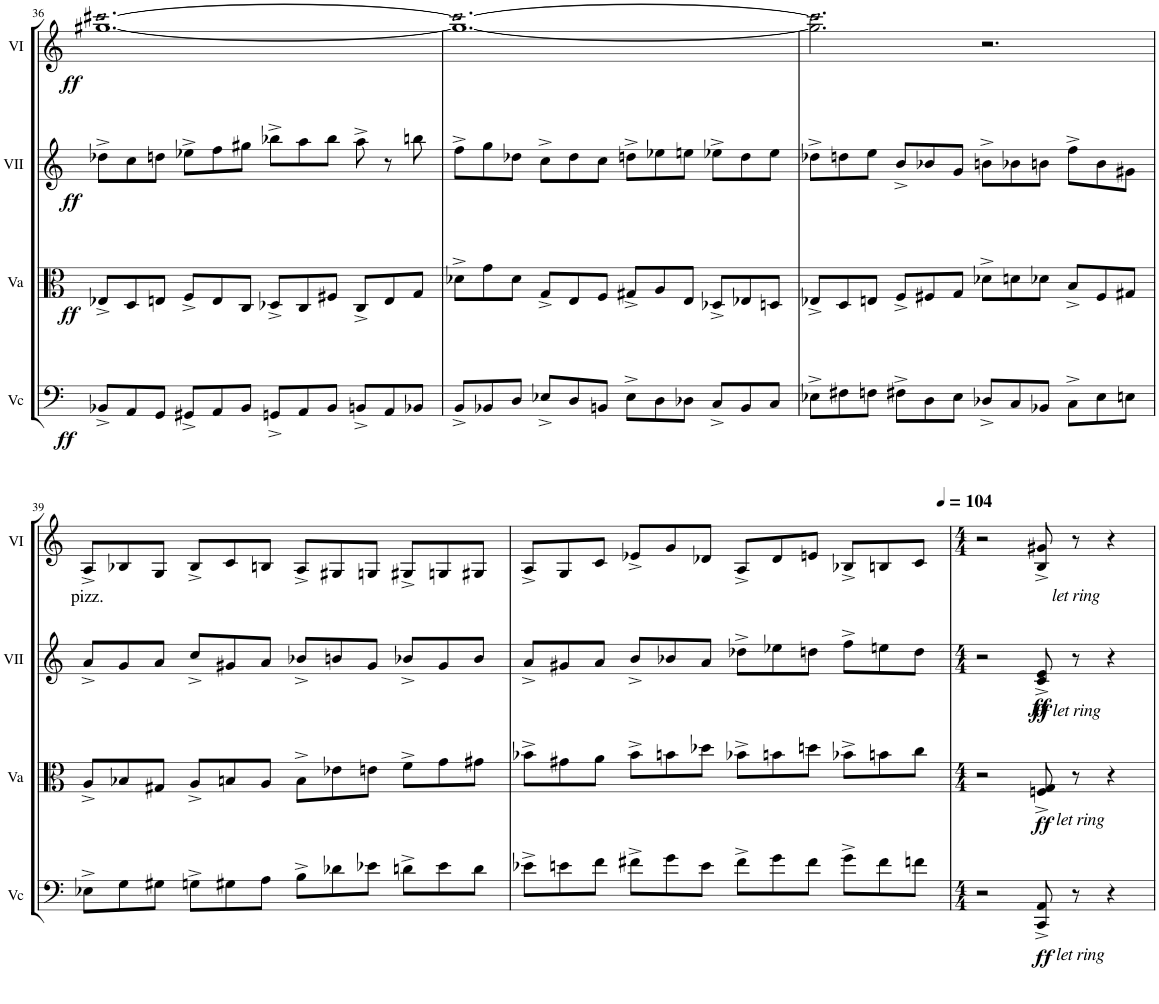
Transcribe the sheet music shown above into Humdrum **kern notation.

**kern	**dynam	**kern	**dynam	**kern	**dynam	**kern	**dynam
*part4	*part4	*part3	*part3	*part2	*part2	*part1	*part1
*staff4	*staff4	*staff3	*staff3	*staff2	*staff2	*staff1	*staff1
*I"Vc	*	*I"Va	*	*I"VII	*	*I"VI	*
*I'Vc	*	*I'Va	*	*I'VII	*	*I'VI	*
!!LO:PB:g=z
*clefF4	*	*clefC3	*	*clefG2	*	*clefG2	*
*k[]	*	*k[]	*	*k[]	*	*k[]	*
*M12/8	*	*M12/8	*	*M12/8	*	*M12/8	*
=36	=36	=36	=36	=36	=36	=36	=36
!	!LO:DY:b	!	!LO:DY:b	!	!LO:DY:b	!LO:N:n=2:head=open	!LO:DY:b
8BB-X^/L	ff	8E-X^/L	ff	8dd-X^\L	ff	[1.gg#X [1.ccc#X	ff
8AA/	.	8D/	.	8cc\	.	.	.
8GG/J	.	8En/J	.	8ddn\J	.	.	.
8GG#X^/L	.	8F^/L	.	8ee-X^\L	.	.	.
8AA/	.	8E/	.	8ff\	.	.	.
8BB-/J	.	8C/J	.	8gg#X\J	.	.	.
8GGn^/L	.	8D-X^/L	.	8bb-X^\L	.	.	.
8AA/	.	8C/	.	8aa\	.	.	.
8BB-/J	.	8F#X/J	.	8bb-\J	.	.	.
8BBn^/L	.	8C^/L	.	8aa^\	.	.	.
8AA/	.	8E/	.	8r	.	.	.
8BB-X/J	.	8G/J	.	8bbn\	.	.	.
=37	=37	=37	=37	=37	=37	=37	=37
!	!	!	!	!	!	!LO:N:n=2:head=open	!
8BB^/L	.	8d-X^\L	.	8ff^\L	.	1.gg#_ 1.ccc#_	.
8BB-X/	.	8g\	.	8gg\	.	.	.
8D/J	.	8d-\J	.	8dd-X\J	.	.	.
8E-X^/L	.	8G^/L	.	8cc^\L	.	.	.
8D/	.	8E/	.	8dd-\	.	.	.
8BBn/J	.	8F/J	.	8cc\J	.	.	.
8E-^\L	.	8G#X^/L	.	8ddn^\L	.	.	.
8D\	.	8A/	.	8ee-X\	.	.	.
8D-X\J	.	8E/J	.	8een\J	.	.	.
8C^/L	.	8D-X^/L	.	8ee-X^\L	.	.	.
8BB/	.	8E-X/	.	8dd\	.	.	.
8C/J	.	8Dn/J	.	8ee-\J	.	.	.
=38	=38	=38	=38	=38	=38	=38	=38
!	!	!	!	!	!	!LO:N:n=2:head=open	!
8E-X^\L	.	8E-X^/L	.	8dd-X^\L	.	2.gg#\] 2.ccc#\]	.
8F#X\	.	8D/	.	8ddn\	.	.	.
8Fn\J	.	8En/J	.	8ee\J	.	.	.
8F#X^\L	.	8F^/L	.	8b^/L	.	.	.
8D\	.	8F#X/	.	8b-X/	.	.	.
8E-\J	.	8G/J	.	8g/J	.	.	.
8D-X^/L	.	8d-X^\L	.	8bn^\L	.	2.r	.
8C/	.	8dn\	.	8b-X\	.	.	.
8BB-X/J	.	8d-X\J	.	8bn\J	.	.	.
8C^\L	.	8B^/L	.	8ff^\L	.	.	.
8E-\	.	8F#/	.	8b\	.	.	.
8En\J	.	8G#X/J	.	8g#X\J	.	.	.
!!LO:LB:g=z
=39	=39	=39	=39	=39	=39	=39	=39
!	!	!	!	!	!	!LO:TX:b:t=pizz.	!
8E-X^\L	.	8A^/L	.	8a^/L	.	8A^/L	.
8G\	.	8B-X/	.	8g/	.	8B-X/	.
8G#X\J	.	8G#X/J	.	8a/J	.	8G/J	.
8Gn^\L	.	8A^/L	.	8cc^/L	.	8B-^/L	.
8G#X\	.	8Bn/	.	8g#X/	.	8c/	.
8A\J	.	8A/J	.	8a/J	.	8Bn/J	.
8B^\L	.	8B^\L	.	8b-X^/L	.	8A^/L	.
8d-X\	.	8e-X\	.	8bn/	.	8G#X/	.
8e-X\J	.	8en\J	.	8g#/J	.	8Gn/J	.
8dn^\L	.	8f^\L	.	8b-X^/L	.	8G#X^/L	.
8e-\	.	8g\	.	8g#/	.	8Gn/	.
8d\J	.	8g#X\J	.	8b-/J	.	8G#X/J	.
=40	=40	=40	=40	=40	=40	=40	=40
8e-X^\L	.	8b-X^\L	.	8a^/L	.	8A^/L	.
8en\	.	8g#X\	.	8g#X/	.	8G/	.
8f\J	.	8a\J	.	8a/J	.	8c/J	.
8f#X^\L	.	8b-^\L	.	8b^/L	.	8e-X^/L	.
8g\	.	8bn\	.	8b-X/	.	8g/	.
8e\J	.	8dd-X\J	.	8a/J	.	8d-X/J	.
8f#^\L	.	8b-X^\L	.	8dd-X^\L	.	8A^/L	.
8g\	.	8bn\	.	8ee-X\	.	8d-/	.
8f#\J	.	8ddn\J	.	8ddn\J	.	8en/J	.
8g^\L	.	8b-X^\L	.	8ff^\L	.	8B-X^/L	.
8f#\	.	8bn\	.	8een\	.	8Bn/	.
8fn\J	.	8cc\J	.	8dd\J	.	8c/J	.
=41	=41	=41	=41	=41	=41	=41	=41
*M4/4	*	*M4/4	*	*M4/4	*	*M4/4	*
*	*	*	*	*	*	*MM104	*
2r	.	2r	.	2r	.	2r	.
!	!	!	!	!	!	!LO:TX:b:i:t=let ring	!
!	!	!	!	!LO:TX:b:i:t=let ring	!	!	!
!	!	!LO:TX:b:i:t=let ring	!	!	!	!	!
!LO:TX:b:i:t=let ring	!	!	!	!	!	!	!
!	!LO:DY:b	!	!LO:DY:b	!	!LO:DY:b	!	!
!	!	!	!	!	!LO:DY:n=1:b	!	!
8CC/^ 8AA/^	ff	8Fn/^ 8G/^	ff	8c/^ 8e/^	ff ff	8B/^ 8g#X/^	.
8r	.	8r	.	8r	.	8r	.
4r	.	4r	.	4r	.	4r	.
=	=	=	=	=	=	=	=
*-	*-	*-	*-	*-	*-	*-	*-
